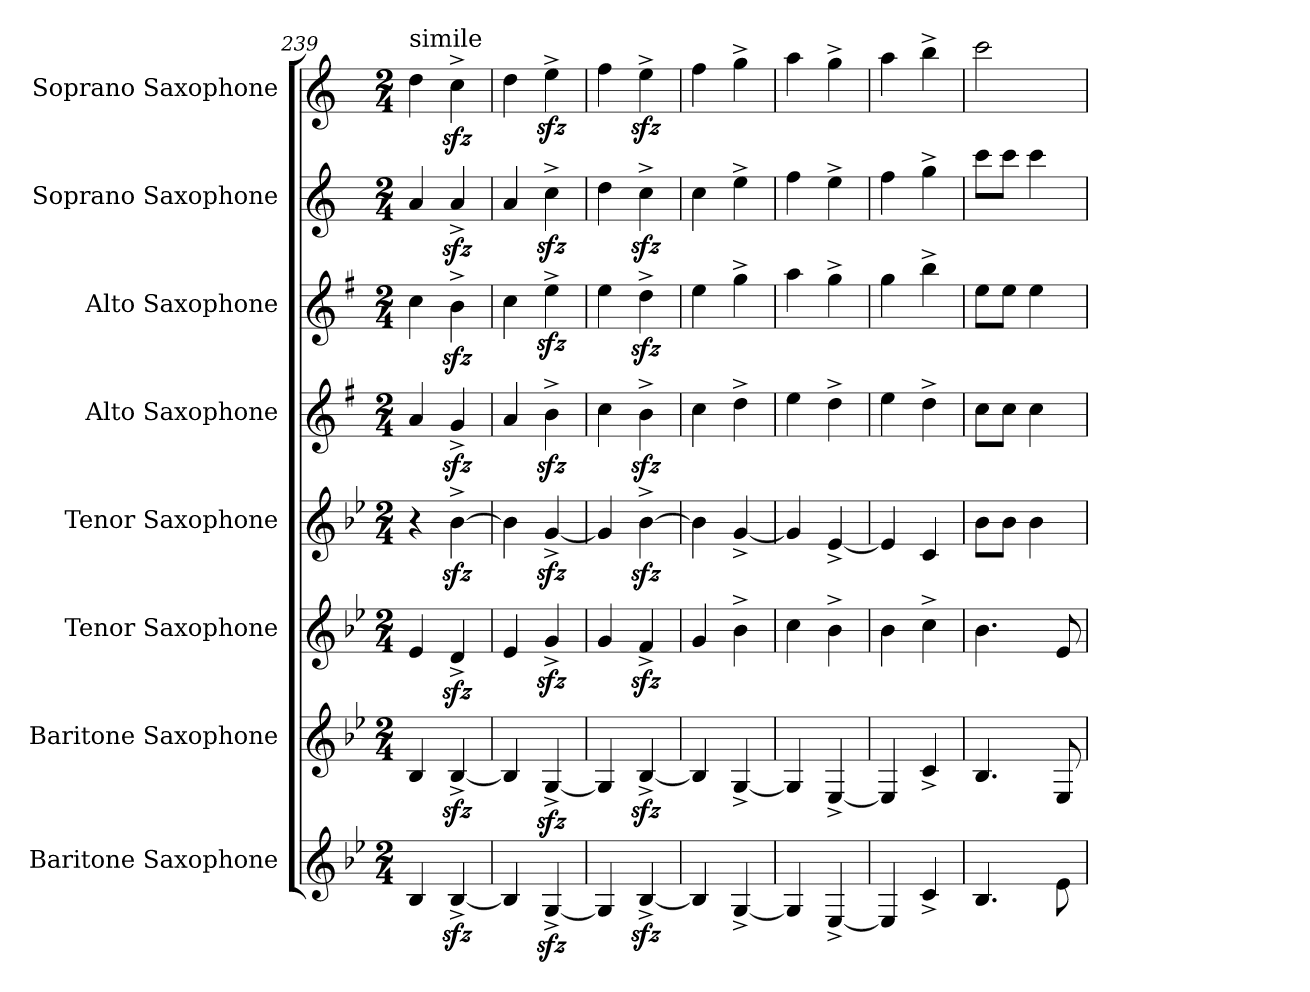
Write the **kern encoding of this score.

**kern	**kern	**kern	**kern	**kern	**kern	**kern	**kern
*part8	*part7	*part6	*part5	*part4	*part3	*part2	*part1
*staff8	*staff7	*staff6	*staff5	*staff4	*staff3	*staff2	*staff1
*I"Baritone Saxophone	*I"Baritone Saxophone	*I"Tenor Saxophone	*I"Tenor Saxophone	*I"Alto Saxophone	*I"Alto Saxophone	*I"Soprano Saxophone	*I"Soprano Saxophone
*I'Bar. Sax.	*I'Bar. Sax.	*I'T. Sax.	*I'T. Sax.	*I'A. Sax.	*I'A. Sax.	*I'S. Sax.	*I'S. Sax.
*clefG2	*clefG2	*clefG2	*clefG2	*clefG2	*clefG2	*clefG2	*clefG2
*ITrd12c21	*ITrd12c21	*ITrd8c14	*ITrd8c14	*ITrd5c9	*ITrd5c9	*ITrd1c2	*ITrd1c2
*k[b-e-]	*k[b-e-]	*k[b-e-]	*k[b-e-]	*k[b-e-]	*k[b-e-]	*k[b-e-]	*k[b-e-]
*M2/4	*M2/4	*M2/4	*M2/4	*M2/4	*M2/4	*M2/4	*M2/4
=239	=239	=239	=239	=239	=239	=239	=239
!	!	!	!	!	!	!	!LO:TX:a:t=simile
4BB-/	4BB-/	4E-/	4r	4c/	4e-\	4g/	4cc\
[4BB-zz<^/	[4BB-zz<^/	4Dzz<^/	[4B-zz<^\	4B-zz<^/	4dzz<^\	4gzz<^/	4b-zz<^\
=240	=240	=240	=240	=240	=240	=240	=240
4BB-/]	4BB-/]	4E-/	4B-\]	4c/	4e-\	4g/	4cc\
[4GGzz<^/	[4GGzz<^/	4Gzz<^/	[4Gzz<^/	4dzz<^\	4gzz<^\	4b-zz<^\	4ddzz<^\
=241	=241	=241	=241	=241	=241	=241	=241
4GG/]	4GG/]	4G/	4G/]	4e-\	4g\	4cc\	4ee-\
[4BB-zz<^/	[4BB-zz<^/	4Fzz<^/	[4B-zz<^\	4dzz<^\	4fzz<^\	4b-zz<^\	4ddzz<^\
=242	=242	=242	=242	=242	=242	=242	=242
4BB-/]	4BB-/]	4G/	4B-\]	4e-\	4g\	4b-\	4ee-\
[4GG^/	[4GG^/	4B-^\	[4G^/	4f^\	4b-^\	4dd^\	4ff^\
=243	=243	=243	=243	=243	=243	=243	=243
4GG/]	4GG/]	4c\	4G/]	4g\	4cc\	4ee-\	4gg\
[4EE-^/	[4EE-^/	4B-^\	[4E-^/	4f^\	4b-^\	4dd^\	4ff^\
=244	=244	=244	=244	=244	=244	=244	=244
4EE-/]	4EE-/]	4B-\	4E-/]	4g\	4b-\	4ee-\	4gg\
4C^/	4C^/	4c^\	4C/	4f^\	4dd^\	4ff^\	4aa^\
!!LO:PB:g=z
=245	=245	=245	=245	=245	=245	=245	=245
4.BB-/	4.BB-/	4.B-\	8B-\L	8e-\L	8g\L	8bb-\L	2bb-\
.	.	.	8B-\J	8e-\J	8g\J	8bb-\J	.
.	.	.	4B-\	4e-\	4g\	4bb-\	.
8E-\	8EE-/	8E-/	.	.	.	.	.
=	=	=	=	=	=	=	=
*-	*-	*-	*-	*-	*-	*-	*-
